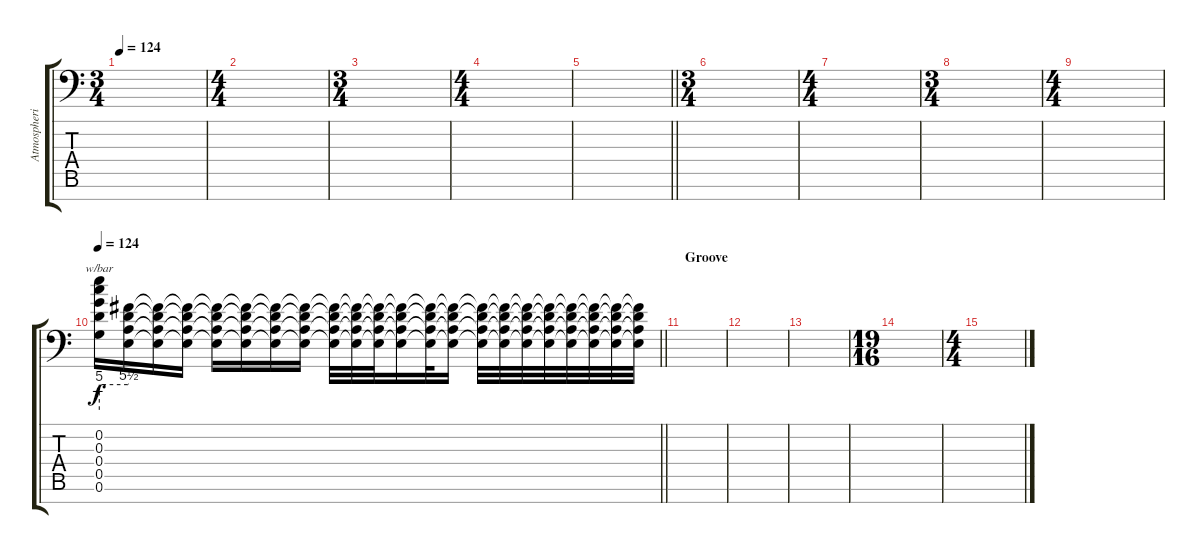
\track ("Atmospherics 3" "Atmospheri") {instrument electricguitarjazz}
\staff {score tabs}
\tuning (B3 Gb3 D3 A2 E2 A1 E1) {hide}
\ts (3 4)
\tempo 124
\clef f4
\ks c
|
\ts (4 4)
|
\ts (3 4)
|
\ts (4 4)
|
\barLineRight lightlight
|
\ts (3 4)
|
\ts (4 4)
|
\ts (3 4)
|
\ts (4 4)
|
\tempo 124
\barLineRight lightlight
(0.2 0.3 0.4 0.5 0.6).16{tbe (custom default 0 20 58 20 60 22) volume 0 instrument applause} (0.2{t} 0.3{t} 0.4{t} 0.5{t}).16 (0.2{t} 0.3{t} 0.4{t} 0.5{t}).16 (0.2{t} 0.3{t} 0.4{t} 0.5{t}).16 (0.2{t} 0.3{t} 0.4{t} 0.5{t}).16 (0.2{t} 0.3{t} 0.4{t} 0.5{t}).16 (0.2{t} 0.3{t} 0.4{t} 0.5{t}).16 (0.2{t} 0.3{t} 0.4{t} 0.5{t}).16 (0.2{t} 0.3{t} 0.4{t} 0.5{t}).32{volume 10} (0.2{t} 0.3{t} 0.4{t} 0.5{t}).32{volume 0} (0.2{t} 0.3{t} 0.4{t} 0.5{t}).32{volume 10} (0.2{t} 0.3{t} 0.4{t} 0.5{t}).16{volume 0} (0.2{t} 0.3{t} 0.4{t} 0.5{t}).32{volume 10} (0.2{t} 0.3{t} 0.4{t} 0.5{t}).16{volume 0} (0.2{t} 0.3{t} 0.4{t} 0.5{t}).32{volume 10} (0.2{t} 0.3{t} 0.4{t} 0.5{t}).32{volume 0} (0.2{t} 0.3{t} 0.4{t} 0.5{t}).32{volume 10} (0.2{t} 0.3{t} 0.4{t} 0.5{t}).32{volume 0} (0.2{t} 0.3{t} 0.4{t} 0.5{t}).32{volume 10} (0.2{t} 0.3{t} 0.4{t} 0.5{t}).32{volume 0} (0.2{t} 0.3{t} 0.4{t} 0.5{t}).32{volume 10} (0.2{t} 0.3{t} 0.4{t} 0.5{t}).32{volume 0} |
\section ("" "Groove")
|
|
|
\ts (19 16)
|
\ts (4 4)
